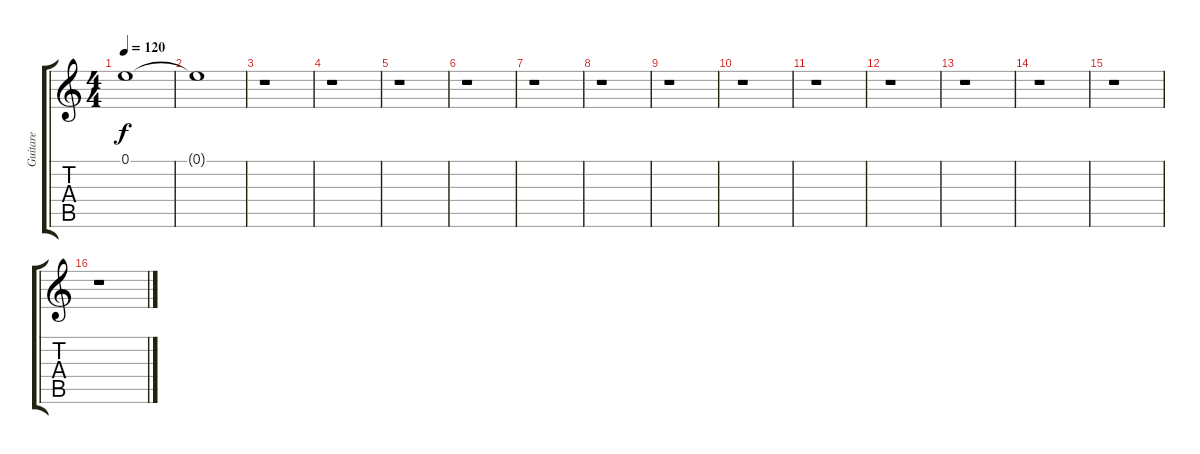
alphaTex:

\track ("Guitare" "Guitare") {instrument distortionguitar}
\staff {score tabs}
\tuning (E4 B3 G3 D3 A2 E2) {hide}
\ts (4 4)
\tempo 120
\clef g2
\ks c
0.1.1{dy f} |
0.1{t}.1 |
r.1 |
r.1 |
r.1 |
r.1 |
r.1 |
r.1 |
r.1 |
r.1 |
r.1 |
r.1 |
r.1 |
r.1 |
r.1 |
r.1
